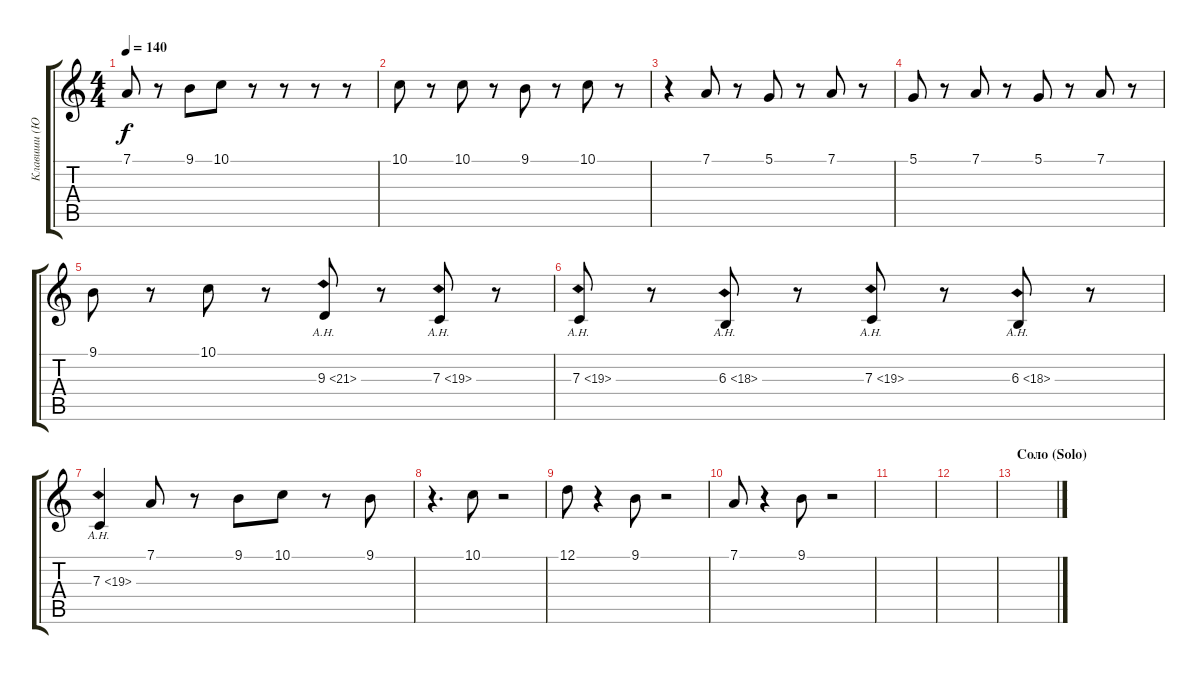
\track ("Клавиши (Юлия Red)" "Клавиши (Ю") {instrument musicbox}
\staff {score tabs}
\tuning (D4 A3 F3 C3 G2 D2) {hide}
\ts (4 4)
\tempo 140
\clef g2
\ks c
7.1{t}.8{dy f} r.8 9.1.8 10.1.8 r.8 r.8 r.8 r.8 |
10.1.8 r.8 10.1.8 r.8 9.1.8 r.8 10.1.8 r.8 |
r.4 7.1.8 r.8 5.1.8 r.8 7.1.8 r.8 |
5.1.8 r.8 7.1.8 r.8 5.1.8 r.8 7.1.8 r.8 |
9.1.8 r.8 10.1.8 r.8 9.3{ah 12}.8 r.8 7.3{ah 12}.8 r.8 |
7.3{ah 12}.8 r.8 6.3{ah 12}.8 r.8 7.3{ah 12}.8 r.8 6.3{ah 12}.8 r.8 |
7.3{ah 12}.4 7.1.8 r.8 9.1.8 10.1.8 r.8 9.1.8 |
r.4{d} 10.1.8 r.2 |
12.1.8 r.4 9.1.8 r.2 |
7.1.8 r.4 9.1.8 r.2 |
|
|
\section ("" "Соло (Solo)")
